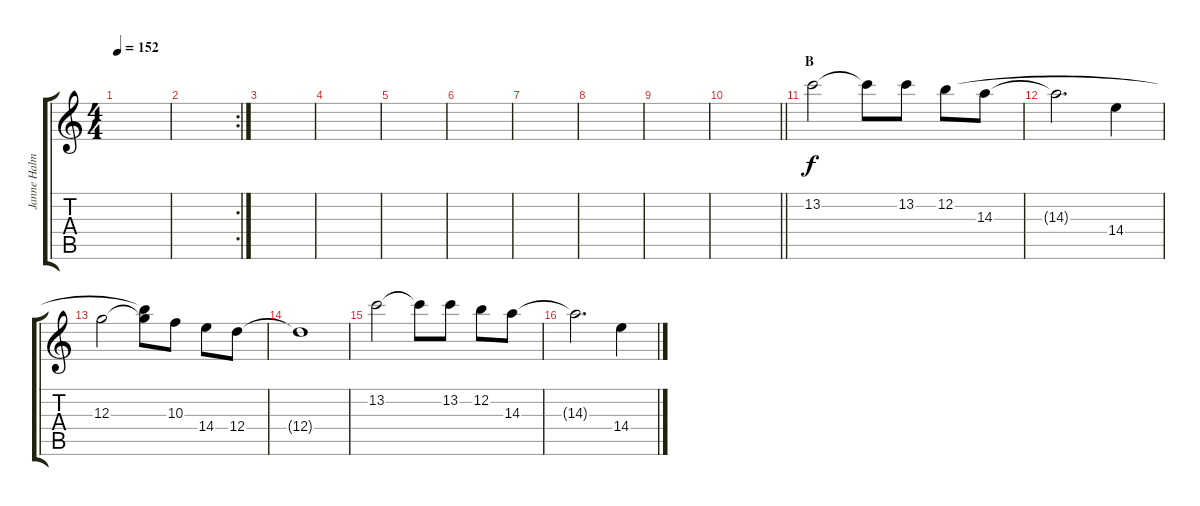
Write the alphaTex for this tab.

\track ("Janne Halmkrona" "Janne Halm") {instrument distortionguitar}
\staff {score tabs}
\tuning (E4 B3 G3 D3 A2 E2) {hide}
\ts (4 4)
\tempo 152
\clef g2
\ks aminor
|
\rc 2
|
|
|
|
|
|
|
|
\barLineRight lightlight
|
\section ("" "B")
13.2.2 13.2{t}.8 13.2.8 12.2.8 14.3.8 |
14.3{t}.2{d} 14.4.4 |
12.3.2 (12.2{t} 12.3{t}).8 10.3.8 14.4.8 12.4.8 |
12.4{t}.1 |
13.2.2 13.2{t}.8 13.2.8 12.2.8 14.3.8 |
14.3{t}.2{d} 14.4.4
